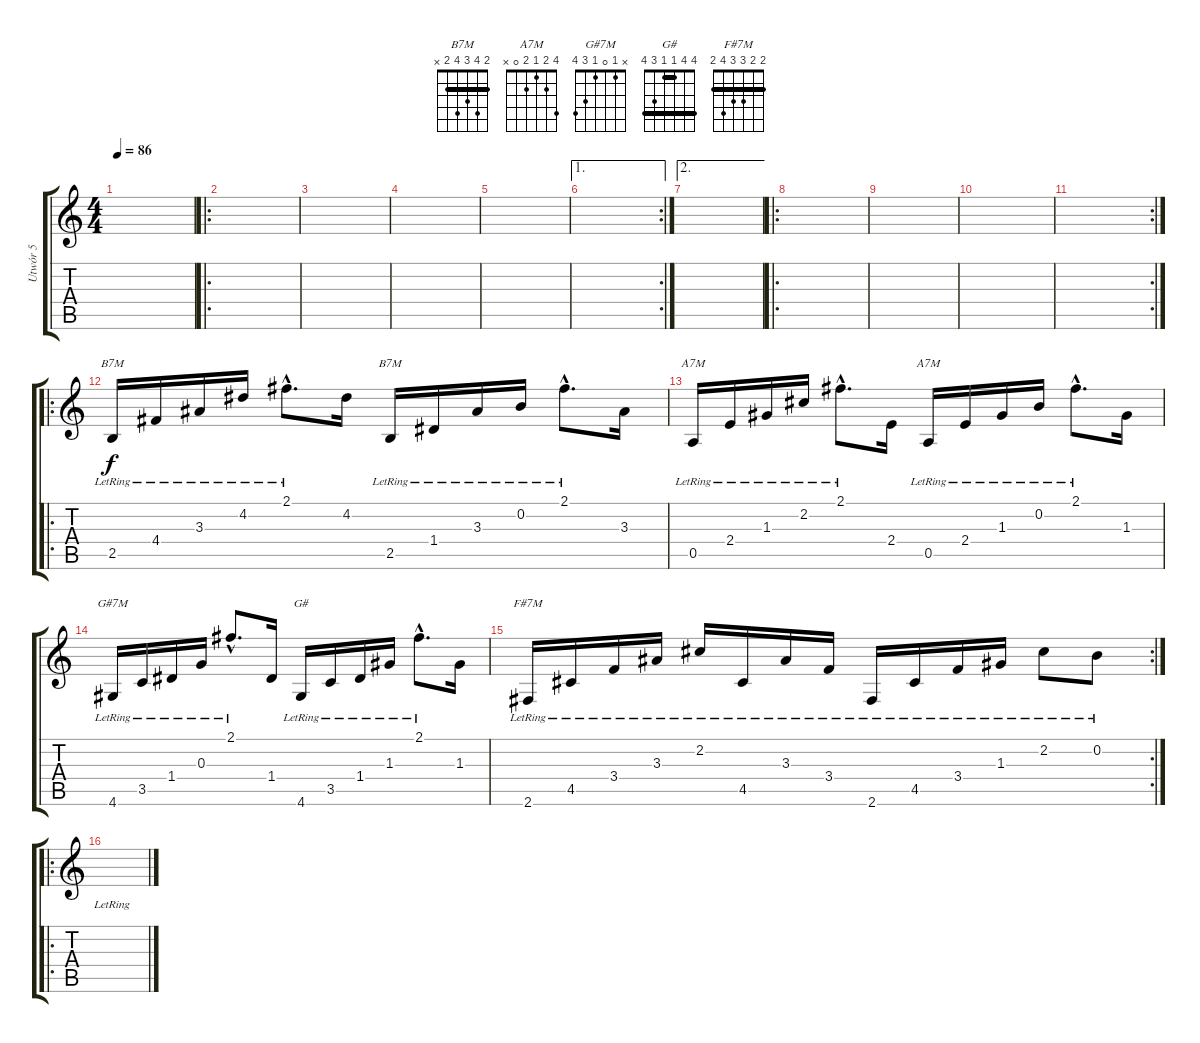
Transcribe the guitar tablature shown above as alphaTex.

\track ("Utwór 5" "Utwór 5") {instrument acousticguitarnylon}
\staff {score tabs}
\tuning (E4 B3 G3 D3 A2 E2) {hide}
\chord ("B7M" 2 0 3 1 2 x)
\chord ("B7M" 2 4 3 4 2 x) {barre 2}
\chord ("A7M" 0 2 1 2 0 x)
\chord ("A7M" 4 2 1 2 0 x)
\chord ("G#7M" x 1 0 1 3 4)
\chord ("G#" 4 4 1 1 3 4) {barre (1 4)}
\chord ("F#7M" 2 2 3 3 4 2) {barre 2}
\ts (4 4)
\tempo 86
\clef g2
\ks c
|
\ro
|
|
|
|
\ae 1
\rc 2
|
\ae 2
|
\ro
|
|
|
\rc 2
|
\ro
2.5{lr}.16{ch "B7M"} 4.4{lr}.16 3.3{lr}.16 4.2{lr}.16 2.1{hac lr}.8{d} 4.2.16 2.5{lr}.16{ch "B7M"} 1.4{lr}.16 3.3{lr}.16 0.2{lr}.16 2.1{hac lr}.8{d} 3.3.16 |
0.5{lr}.16{ch "A7M"} 2.4{lr}.16 1.3{lr}.16 2.2{lr}.16 2.1{hac lr}.8{d} 2.4.16 0.5{lr}.16{ch "A7M"} 2.4{lr}.16 1.3{lr}.16 0.2{lr}.16 2.1{hac lr}.8{d} 1.3.16 |
4.6{lr}.16{ch "G#7M"} 3.5{lr}.16 1.4{lr}.16 0.3{lr}.16 2.1{hac lr}.8{d} 1.4.16 4.6{lr}.16{ch "G#"} 3.5{lr}.16 1.4{lr}.16 1.3{lr}.16 2.1{hac lr}.8{d} 1.3.16 |
\rc 2
2.6{lr}.16{ch "F#7M"} 4.5{lr}.16 3.4{lr}.16 3.3{lr}.16 2.2{lr}.16 4.5{lr}.16 3.3{lr}.16 3.4{lr}.16 2.6{lr}.16 4.5{lr}.16 3.4{lr}.16 1.3{lr}.16 2.2{lr}.8 0.2{lr}.8 |
\ro
